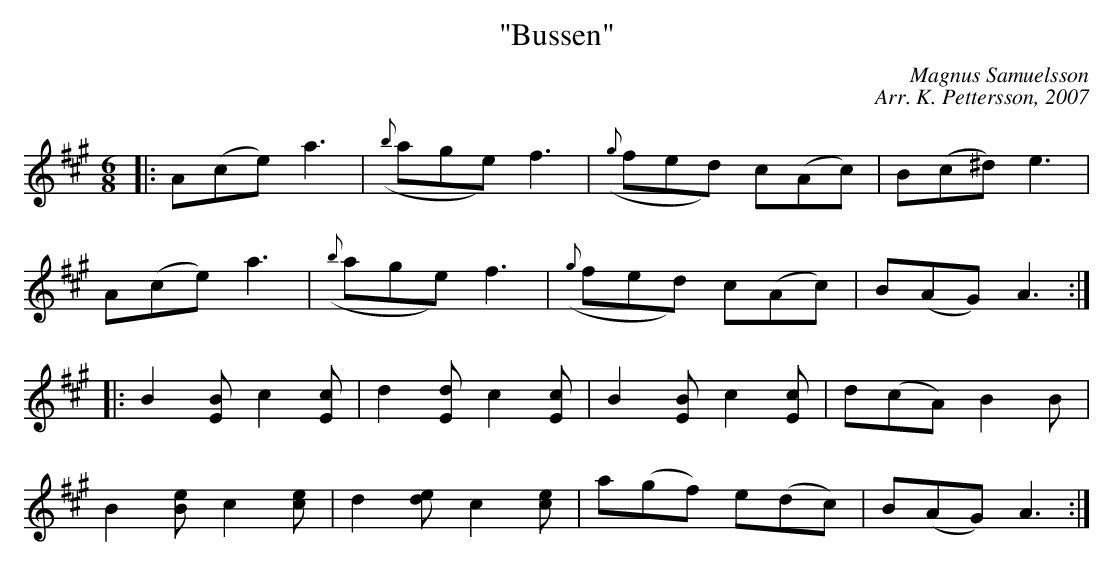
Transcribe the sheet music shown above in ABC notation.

X:1
T: "Bussen"
C: Magnus Samuelsson
C: Arr. K. Pettersson, 2007
M: 6/8
L: 1/8
K: A
V:1
|: A(ce) a3 | ({b}age) f3 | ({g}fed) c(Ac) | B(c^d) e3 |
A(ce) a3 | ({b}age) f3 | ({g}fed) c(Ac) | B(AG) A3:|
|: B2[BE] c2[cE] | d2[dE] c2[cE] | B2[BE] c2[cE] | d(cA) B2B |
B2[Be] c2[ce] | d2[de] c2[ce] | a(gf) e(dc) | B(AG) A3 :|
